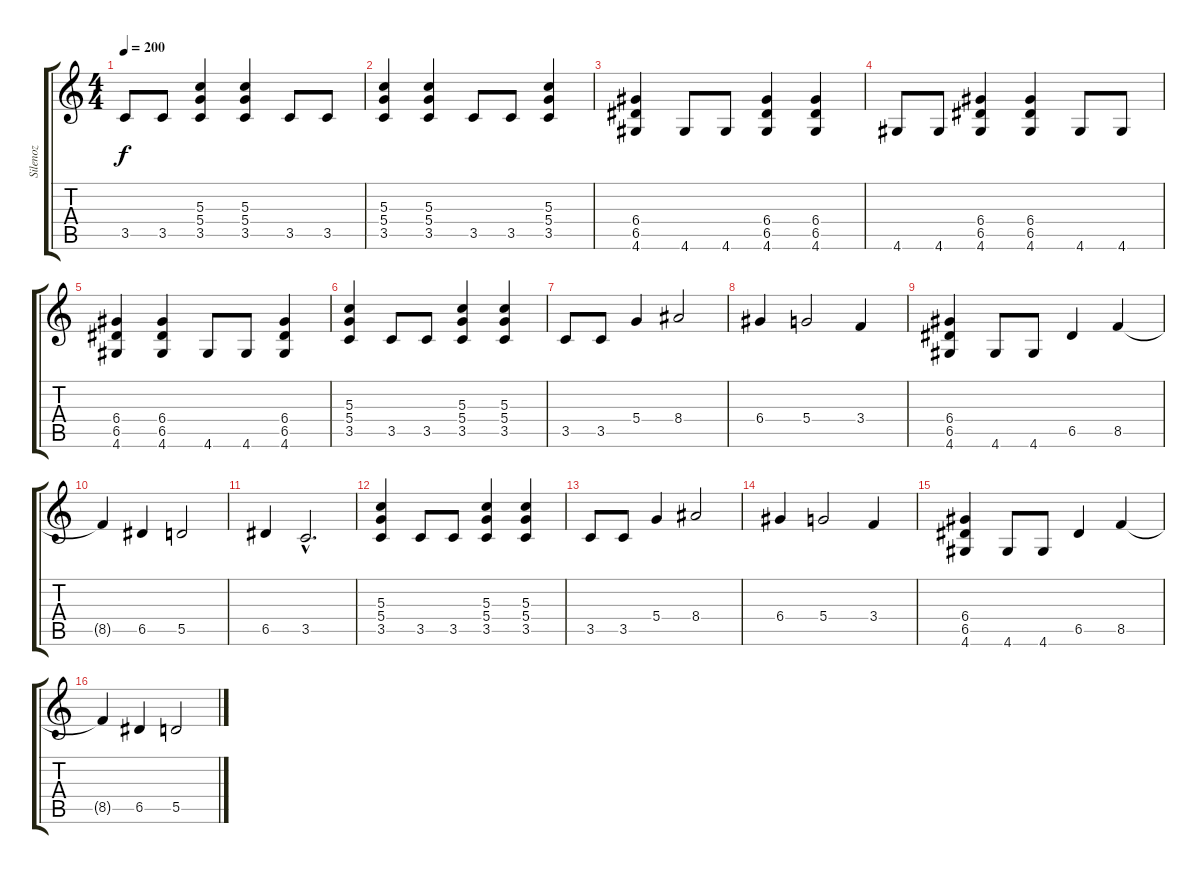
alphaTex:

\track ("Silenoz" "Silenoz") {instrument distortionguitar}
\staff {score tabs}
\tuning (E4 B3 G3 D3 A2 E2) {hide}
\ts (4 4)
\tempo 200
\clef g2
\ks c
3.5.8{dy f} 3.5.8 (5.3 5.4 3.5).4 (5.3 5.4 3.5).4 3.5.8 3.5.8 |
(5.3 5.4 3.5).4 (5.3 5.4 3.5).4 3.5.8 3.5.8 (5.3 5.4 3.5).4 |
(6.4 6.5 4.6).4 4.6.8 4.6.8 (6.4 6.5 4.6).4 (6.4 6.5 4.6).4 |
4.6.8 4.6.8 (6.4 6.5 4.6).4 (6.4 6.5 4.6).4 4.6.8 4.6.8 |
(6.4 6.5 4.6).4 (6.4 6.5 4.6).4 4.6.8 4.6.8 (6.4 6.5 4.6).4 |
(5.3 5.4 3.5).4 3.5.8 3.5.8 (5.3 5.4 3.5).4 (5.3 5.4 3.5).4 |
3.5.8 3.5.8 5.4.4 8.4.2 |
6.4.4 5.4.2 3.4.4 |
(6.4 6.5 4.6).4 4.6.8 4.6.8 6.5.4 8.5.4 |
8.5{t}.4 6.5.4 5.5.2 |
6.5.4 3.5{hac}.2{d} |
(5.3 5.4 3.5).4 3.5.8 3.5.8 (5.3 5.4 3.5).4 (5.3 5.4 3.5).4 |
3.5.8 3.5.8 5.4.4 8.4.2 |
6.4.4 5.4.2 3.4.4 |
(6.4 6.5 4.6).4 4.6.8 4.6.8 6.5.4 8.5.4 |
8.5{t}.4 6.5.4 5.5.2
